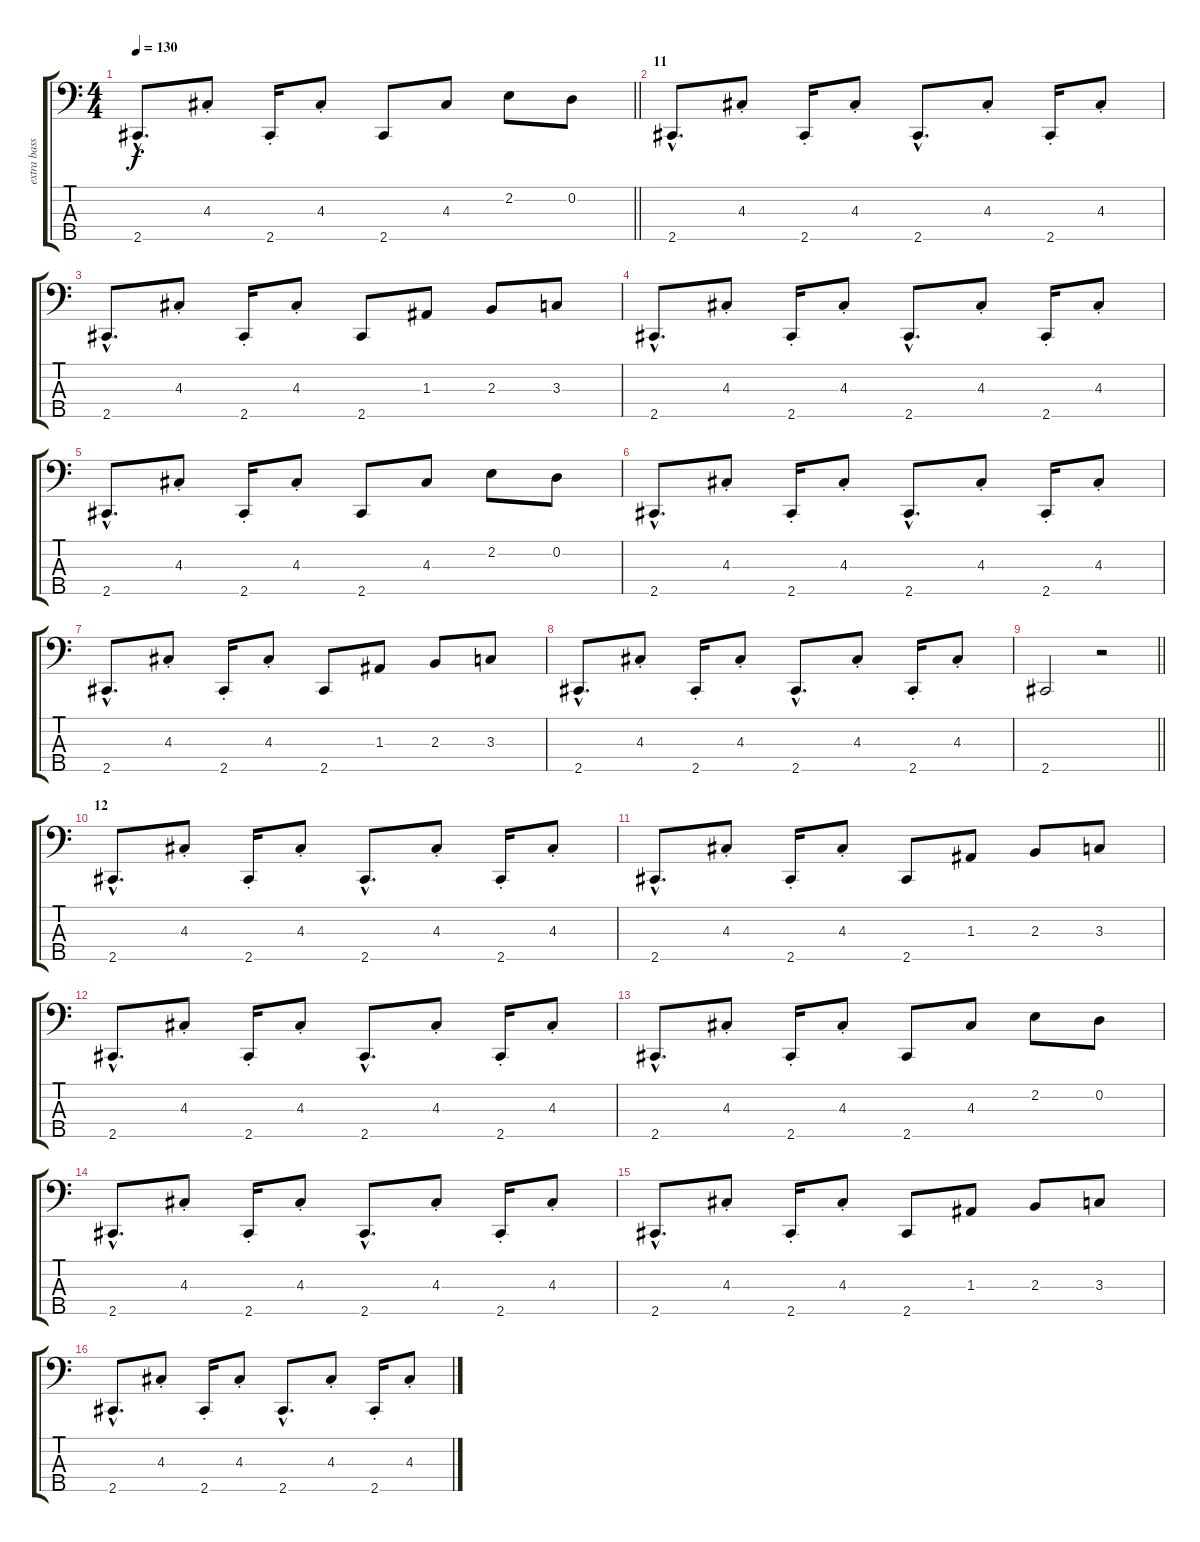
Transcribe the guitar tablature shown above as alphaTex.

\track ("extra bass (for effect)" "extra bass") {instrument acousticguitarnylon}
\staff {score tabs}
\tuning (G2 D2 A1 E1 B0) {hide}
\ts (4 4)
\tempo 130
\clef f4
\barLineRight lightlight
\ks c
2.5{hac}.8{d dy f} 4.3{st}.8 2.5{st}.16 4.3{st}.8 2.5.8 4.3.8 2.2.8 0.2.8 |
\section ("" "11")
2.5{hac}.8{d} 4.3{st}.8 2.5{st}.16 4.3{st}.8 2.5{hac}.8{d} 4.3{st}.8 2.5{st}.16 4.3{st}.8 |
2.5{hac}.8{d} 4.3{st}.8 2.5{st}.16 4.3{st}.8 2.5.8 1.3.8 2.3.8 3.3.8 |
2.5{hac}.8{d} 4.3{st}.8 2.5{st}.16 4.3{st}.8 2.5{hac}.8{d} 4.3{st}.8 2.5{st}.16 4.3{st}.8 |
2.5{hac}.8{d} 4.3{st}.8 2.5{st}.16 4.3{st}.8 2.5.8 4.3.8 2.2.8 0.2.8 |
2.5{hac}.8{d} 4.3{st}.8 2.5{st}.16 4.3{st}.8 2.5{hac}.8{d} 4.3{st}.8 2.5{st}.16 4.3{st}.8 |
2.5{hac}.8{d} 4.3{st}.8 2.5{st}.16 4.3{st}.8 2.5.8 1.3.8 2.3.8 3.3.8 |
2.5{hac}.8{d} 4.3{st}.8 2.5{st}.16 4.3{st}.8 2.5{hac}.8{d} 4.3{st}.8 2.5{st}.16 4.3{st}.8 |
\barLineRight lightlight
2.5.2 r.2 |
\section ("" "12")
2.5{hac}.8{d} 4.3{st}.8 2.5{st}.16 4.3{st}.8 2.5{hac}.8{d} 4.3{st}.8 2.5{st}.16 4.3{st}.8 |
2.5{hac}.8{d} 4.3{st}.8 2.5{st}.16 4.3{st}.8 2.5.8 1.3.8 2.3.8 3.3.8 |
2.5{hac}.8{d} 4.3{st}.8 2.5{st}.16 4.3{st}.8 2.5{hac}.8{d} 4.3{st}.8 2.5{st}.16 4.3{st}.8 |
2.5{hac}.8{d} 4.3{st}.8 2.5{st}.16 4.3{st}.8 2.5.8 4.3.8 2.2.8 0.2.8 |
2.5{hac}.8{d} 4.3{st}.8 2.5{st}.16 4.3{st}.8 2.5{hac}.8{d} 4.3{st}.8 2.5{st}.16 4.3{st}.8 |
2.5{hac}.8{d} 4.3{st}.8 2.5{st}.16 4.3{st}.8 2.5.8 1.3.8 2.3.8 3.3.8 |
2.5{hac}.8{d} 4.3{st}.8 2.5{st}.16 4.3{st}.8 2.5{hac}.8{d} 4.3{st}.8 2.5{st}.16 4.3{st}.8
